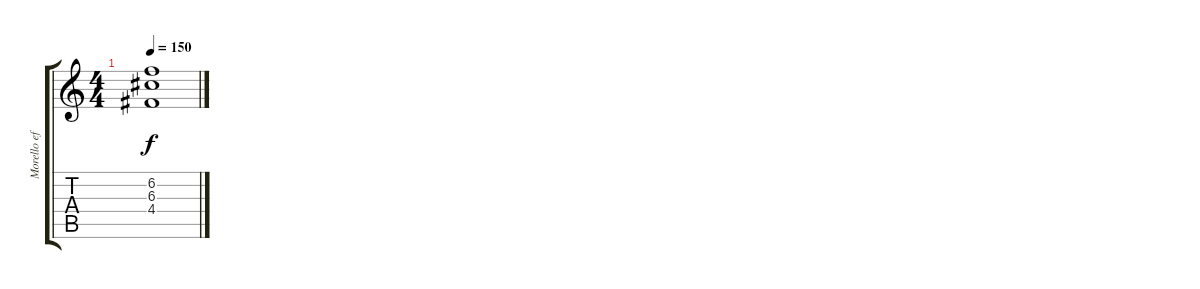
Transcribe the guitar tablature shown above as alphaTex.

\track ("Morello effects" "Morello ef") {instrument distortionguitar}
\staff {score tabs}
\tuning (E4 B3 G3 D3 A2 B1) {hide}
\ts (4 4)
\tempo 150
\clef g2
\ks c
(6.2{t} 6.3{t} 4.4{t}).1{dy f}
